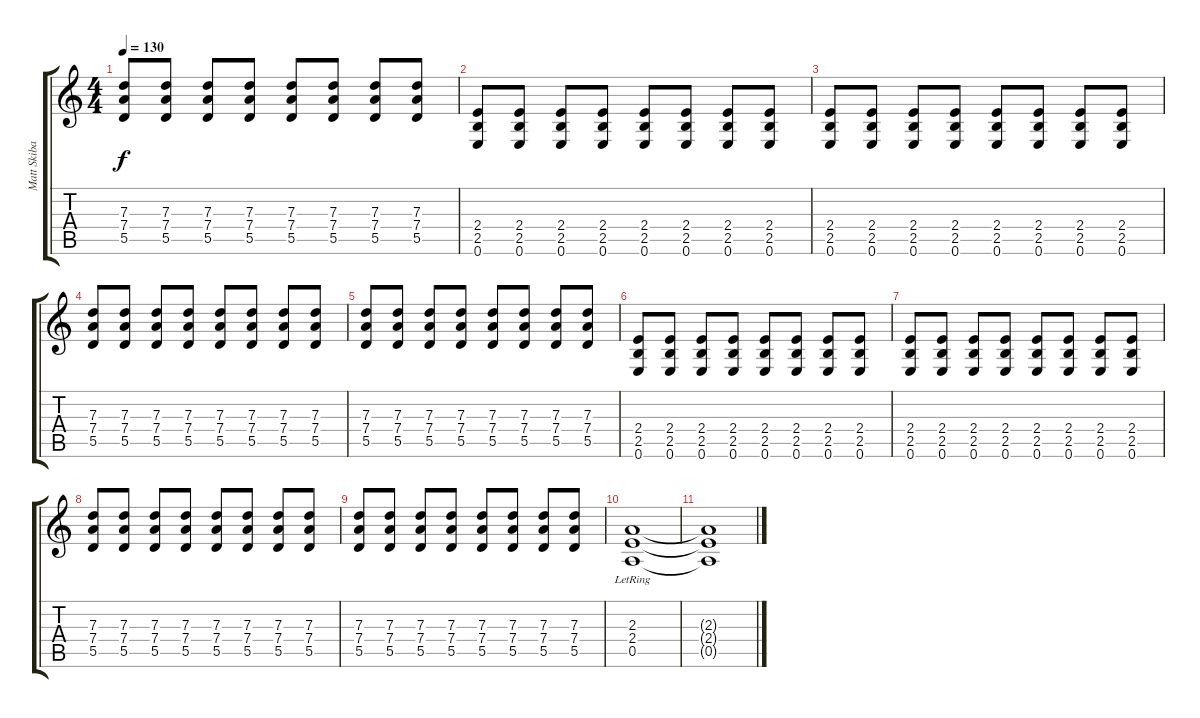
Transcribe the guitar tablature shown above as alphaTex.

\track ("Matt Skiba 2" "Matt Skiba") {instrument distortionguitar}
\staff {score tabs}
\tuning (E4 B3 G3 D3 A2 E2) {hide}
\ts (4 4)
\tempo 130
\clef g2
\ks c
(7.3 7.4 5.5).8{dy f} (7.3 7.4 5.5).8 (7.3 7.4 5.5).8 (7.3 7.4 5.5).8 (7.3 7.4 5.5).8 (7.3 7.4 5.5).8 (7.3 7.4 5.5).8 (7.3 7.4 5.5).8 |
(2.4 2.5 0.6).8 (2.4 2.5 0.6).8 (2.4 2.5 0.6).8 (2.4 2.5 0.6).8 (2.4 2.5 0.6).8 (2.4 2.5 0.6).8 (2.4 2.5 0.6).8 (2.4 2.5 0.6).8 |
(2.4 2.5 0.6).8 (2.4 2.5 0.6).8 (2.4 2.5 0.6).8 (2.4 2.5 0.6).8 (2.4 2.5 0.6).8 (2.4 2.5 0.6).8 (2.4 2.5 0.6).8 (2.4 2.5 0.6).8 |
(7.3 7.4 5.5).8 (7.3 7.4 5.5).8 (7.3 7.4 5.5).8 (7.3 7.4 5.5).8 (7.3 7.4 5.5).8 (7.3 7.4 5.5).8 (7.3 7.4 5.5).8 (7.3 7.4 5.5).8 |
(7.3 7.4 5.5).8 (7.3 7.4 5.5).8 (7.3 7.4 5.5).8 (7.3 7.4 5.5).8 (7.3 7.4 5.5).8 (7.3 7.4 5.5).8 (7.3 7.4 5.5).8 (7.3 7.4 5.5).8 |
(2.4 2.5 0.6).8 (2.4 2.5 0.6).8 (2.4 2.5 0.6).8 (2.4 2.5 0.6).8 (2.4 2.5 0.6).8 (2.4 2.5 0.6).8 (2.4 2.5 0.6).8 (2.4 2.5 0.6).8 |
(2.4 2.5 0.6).8 (2.4 2.5 0.6).8 (2.4 2.5 0.6).8 (2.4 2.5 0.6).8 (2.4 2.5 0.6).8 (2.4 2.5 0.6).8 (2.4 2.5 0.6).8 (2.4 2.5 0.6).8 |
(7.3 7.4 5.5).8 (7.3 7.4 5.5).8 (7.3 7.4 5.5).8 (7.3 7.4 5.5).8 (7.3 7.4 5.5).8 (7.3 7.4 5.5).8 (7.3 7.4 5.5).8 (7.3 7.4 5.5).8 |
(7.3 7.4 5.5).8 (7.3 7.4 5.5).8 (7.3 7.4 5.5).8 (7.3 7.4 5.5).8 (7.3 7.4 5.5).8 (7.3 7.4 5.5).8 (7.3 7.4 5.5).8 (7.3 7.4 5.5).8 |
(2.3{lr} 2.4{lr} 0.5{lr}).1 |
(2.3{t} 2.4{t} 0.5{t}).1
